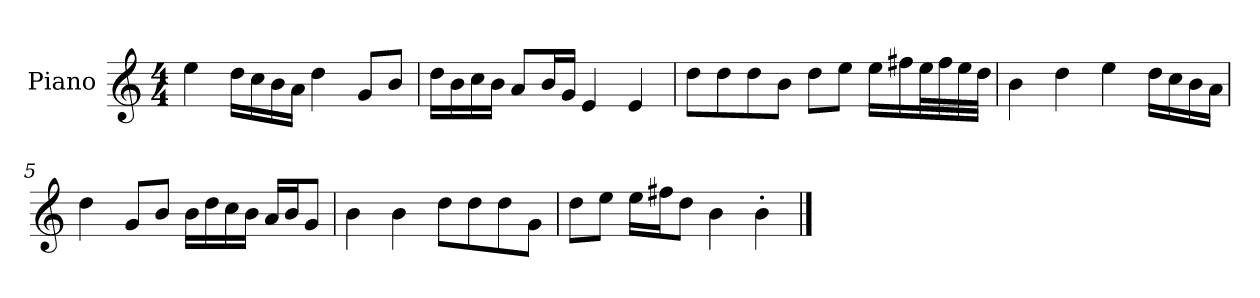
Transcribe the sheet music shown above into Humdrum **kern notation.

**kern
*part1
*staff1
*I"Piano
*I'P-no
*clefG2
*k[]
*M4/4
*MM90
=1
4ee\
16dd\LL
16cc\
16b\
16a\JJ
4dd\
8g/L
8b/J
=2
16dd\LL
16b\
16cc\
16b\JJ
8a/L
16b/L
16g/JJ
4e/
4e/
=3
8dd\L
8dd\
8dd\
8b\J
8dd\L
8ee\J
16ee\LL
16ff#X\
32ee\L
32ff#\
32ee\
32dd\JJJ
=4
4b\
4dd\
4ee\
16dd\LL
16cc\
16b\
16a\JJ
!!LO:LB:g=z
=5
4dd\
8g/L
8b/J
16b\LL
16dd\
16cc\
16b\JJ
16a/LL
16b/J
8g/J
=6
4b\
4b\
8dd\L
8dd\
8dd\
8g\J
=7
8dd\L
8ee\J
16ee\LL
16ff#X\J
8dd\J
4b\
4b'\
==
*-
